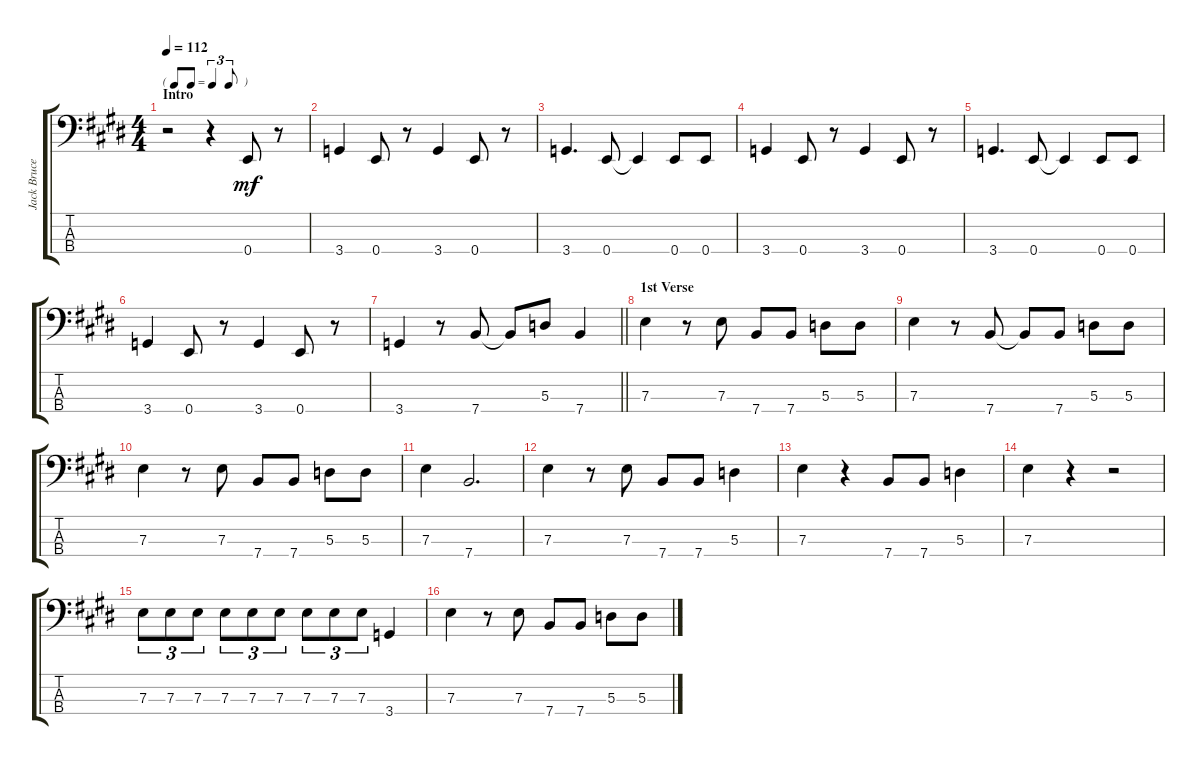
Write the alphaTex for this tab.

\track ("Jack Bruce - Bass" "Jack Bruce") {instrument electricbassfinger}
\staff {score tabs}
\tuning (G2 D2 A1 E1) {hide}
\ts (4 4)
\tf triplet8th
\section ("" "Intro")
\tempo 112
\clef f4
\ks e
r.2{dy mf instrument electricbassfinger} r.4 0.4.8 r.8 |
3.4.4 0.4.8 r.8 3.4.4 0.4.8 r.8 |
3.4.4{d} 0.4.8 0.4{t}.4 0.4.8 0.4.8 |
3.4.4 0.4.8 r.8 3.4.4 0.4.8 r.8 |
3.4.4{d} 0.4.8 0.4{t}.4 0.4.8 0.4.8 |
3.4.4 0.4.8 r.8 3.4.4 0.4.8 r.8 |
\barLineRight lightlight
3.4.4 r.8 7.4.8 7.4{t}.8 5.3.8 7.4.4 |
\section ("" "1st Verse")
7.3.4 r.8 7.3.8 7.4.8 7.4.8 5.3.8 5.3.8 |
7.3.4 r.8 7.4.8 7.4{t}.8 7.4.8 5.3.8 5.3.8 |
7.3.4 r.8 7.3.8 7.4.8 7.4.8 5.3.8 5.3.8 |
7.3.4 7.4.2{d} |
7.3.4 r.8 7.3.8 7.4.8 7.4.8 5.3.4 |
7.3.4 r.4 7.4.8 7.4.8 5.3.4 |
7.3.4 r.4 r.2 |
7.3.8{tu (3 2)} 7.3.8{tu (3 2)} 7.3.8{tu (3 2)} 7.3.8{tu (3 2)} 7.3.8{tu (3 2)} 7.3.8{tu (3 2)} 7.3.8{tu (3 2)} 7.3.8{tu (3 2)} 7.3.8{tu (3 2)} 3.4.4 |
7.3.4 r.8 7.3.8 7.4.8 7.4.8 5.3.8 5.3.8
